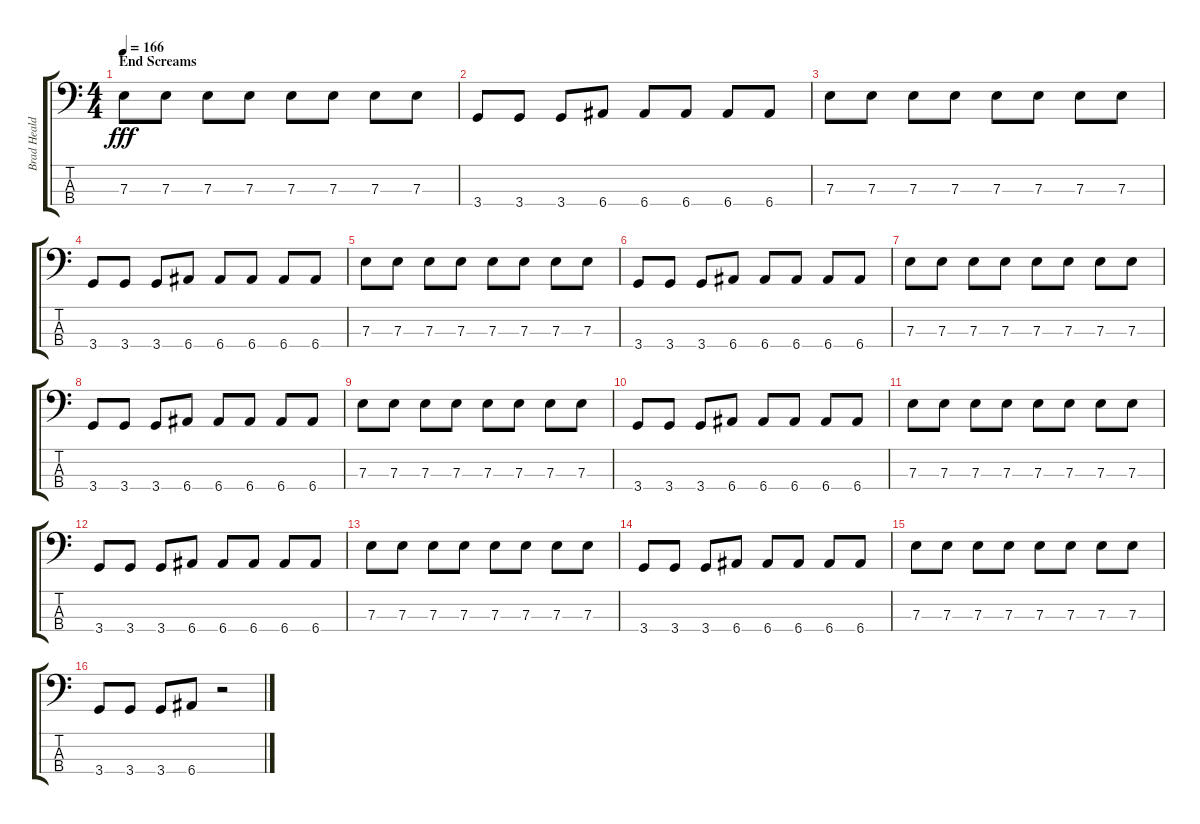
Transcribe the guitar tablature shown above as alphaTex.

\track ("Brad Heald" "Brad Heald") {instrument electricbasspick}
\staff {score tabs}
\tuning (G2 D2 A1 E1) {hide}
\ts (4 4)
\section ("" "End Screams")
\tempo 166
\clef f4
\ks c
7.3.8{dy fff} 7.3.8 7.3.8 7.3.8 7.3.8 7.3.8 7.3.8 7.3.8 |
3.4.8 3.4.8 3.4.8 6.4.8 6.4.8 6.4.8 6.4.8 6.4.8 |
7.3.8 7.3.8 7.3.8 7.3.8 7.3.8 7.3.8 7.3.8 7.3.8 |
3.4.8 3.4.8 3.4.8 6.4.8 6.4.8 6.4.8 6.4.8 6.4.8 |
7.3.8 7.3.8 7.3.8 7.3.8 7.3.8 7.3.8 7.3.8 7.3.8 |
3.4.8 3.4.8 3.4.8 6.4.8 6.4.8 6.4.8 6.4.8 6.4.8 |
7.3.8 7.3.8 7.3.8 7.3.8 7.3.8 7.3.8 7.3.8 7.3.8 |
3.4.8 3.4.8 3.4.8 6.4.8 6.4.8 6.4.8 6.4.8 6.4.8 |
7.3.8 7.3.8 7.3.8 7.3.8 7.3.8 7.3.8 7.3.8 7.3.8 |
3.4.8 3.4.8 3.4.8 6.4.8 6.4.8 6.4.8 6.4.8 6.4.8 |
7.3.8 7.3.8 7.3.8 7.3.8 7.3.8 7.3.8 7.3.8 7.3.8 |
3.4.8 3.4.8 3.4.8 6.4.8 6.4.8 6.4.8 6.4.8 6.4.8 |
7.3.8 7.3.8 7.3.8 7.3.8 7.3.8 7.3.8 7.3.8 7.3.8 |
3.4.8 3.4.8 3.4.8 6.4.8 6.4.8 6.4.8 6.4.8 6.4.8 |
7.3.8 7.3.8 7.3.8 7.3.8 7.3.8 7.3.8 7.3.8 7.3.8 |
3.4.8 3.4.8 3.4.8 6.4.8 r.2
